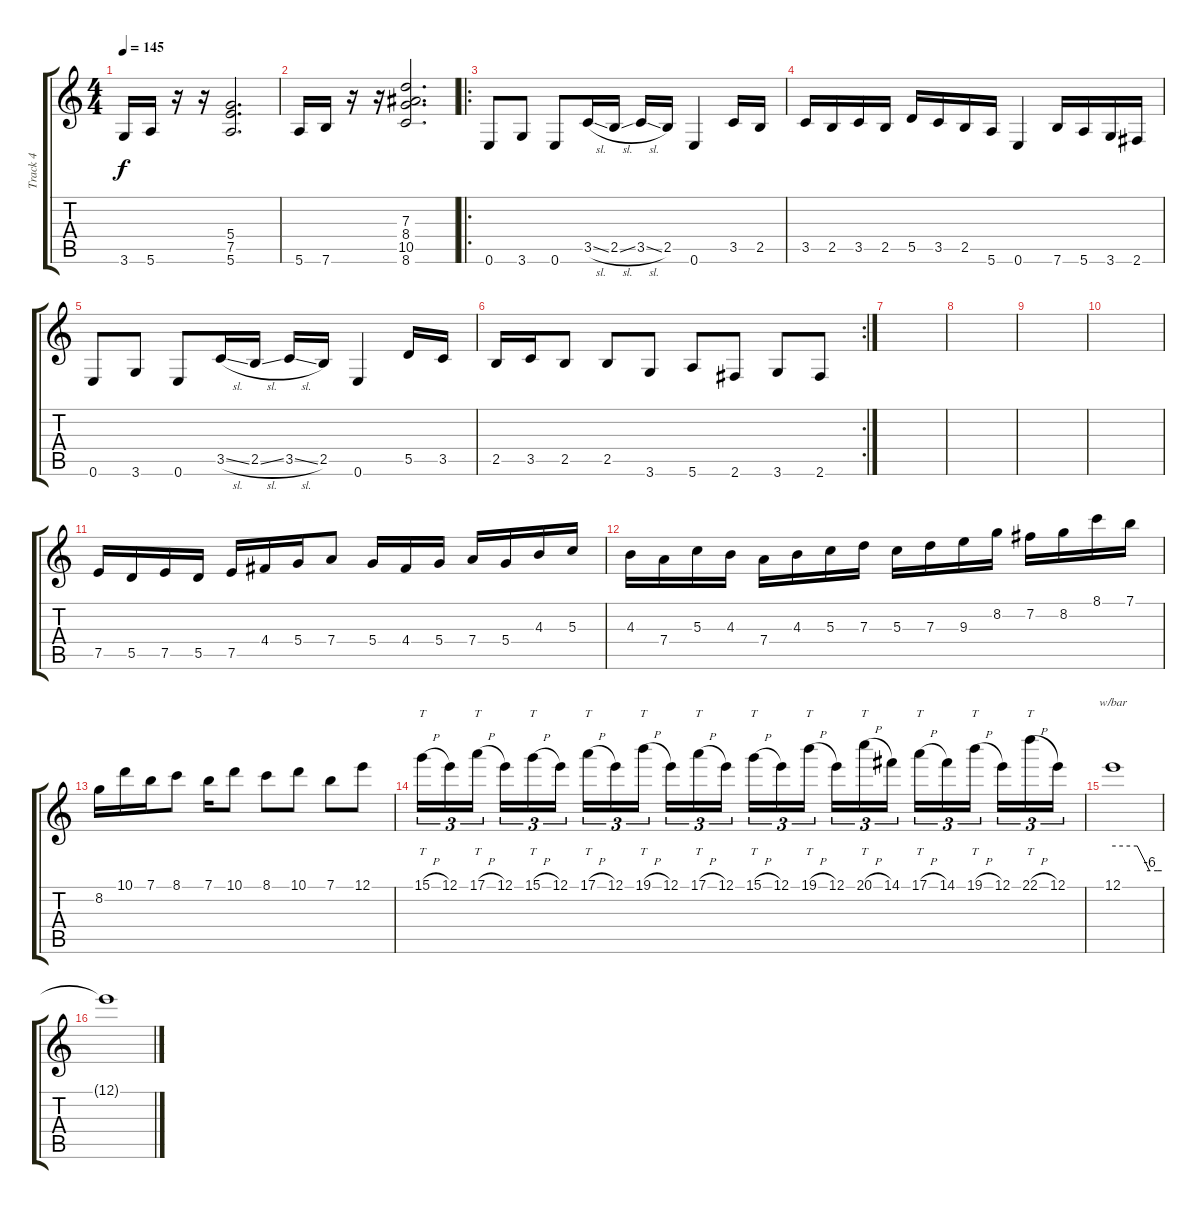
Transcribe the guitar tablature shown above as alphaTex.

\track ("Track 4" "Track 4") {instrument distortionguitar}
\staff {score tabs}
\tuning (E4 B3 G3 D3 A2 E2) {hide}
\ts (4 4)
\tempo 145
\clef g2
\ks c
3.6.16{dy f} 5.6.16 r.16 r.16 (5.4 7.5 5.6).2{d} |
5.6.16 7.6.16 r.16 r.16 (7.3 8.4 10.5 8.6).2{d} |
\ro
0.6.8 3.6.8 0.6.8 3.5{sl}.16 2.5{sl}.16 3.5{sl}.16 2.5.16 0.6.4 3.5.16 2.5.16 |
3.5.16 2.5.16 3.5.16 2.5.16 5.5.16 3.5.16 2.5.16 5.6.16 0.6.4 7.6.16 5.6.16 3.6.16 2.6.16 |
0.6.8 3.6.8 0.6.8 3.5{sl}.16 2.5{sl}.16 3.5{sl}.16 2.5.16 0.6.4 5.5.16 3.5.16 |
\rc 2
2.5.16 3.5.16 2.5.8 2.5.8 3.6.8 5.6.8 2.6.8 3.6.8 2.6.8 |
|
|
|
|
7.5.16 5.5.16 7.5.16 5.5.16 7.5.16 4.4.16 5.4.16 7.4.8 5.4.16 4.4.16 5.4.16 7.4.16 5.4.16 4.3.16 5.3.16 |
4.3.16 7.4.16 5.3.16 4.3.16 7.4.16 4.3.16 5.3.16 7.3.16 5.3.16 7.3.16 9.3.16 8.2.16 7.2.16 8.2.16 8.1.16 7.1.16 |
8.2.16 10.1.16 7.1.16 8.1.8 7.1.16 10.1.8 8.1.8 10.1.8 7.1.8 12.1.8 |
15.1{h}.16{tt tu (3 2)} 12.1.16{tu (3 2)} 17.1{h}.16{tt tu (3 2) beam splitsecondary} 12.1.16{tu (3 2)} 15.1{h}.16{tt tu (3 2)} 12.1.16{tu (3 2)} 17.1{h}.16{tt tu (3 2)} 12.1.16{tu (3 2)} 19.1{h}.16{tt tu (3 2) beam splitsecondary} 12.1.16{tu (3 2)} 17.1{h}.16{tt tu (3 2)} 12.1.16{tu (3 2)} 15.1{h}.16{tt tu (3 2)} 12.1.16{tu (3 2)} 19.1{h}.16{tt tu (3 2) beam splitsecondary} 12.1.16{tu (3 2)} 20.1{h}.16{tt tu (3 2)} 14.1.16{tu (3 2)} 17.1{h}.16{tt tu (3 2)} 14.1.16{tu (3 2)} 19.1{h}.16{tt tu (3 2) beam splitsecondary} 12.1.16{tu (3 2)} 22.1{h}.16{tt tu (3 2)} 12.1.16{tu (3 2)} |
12.1.1{tbe (custom default 0 0 30 0 45 -24 55 -24 60 -24)} |
12.1{t}.1
